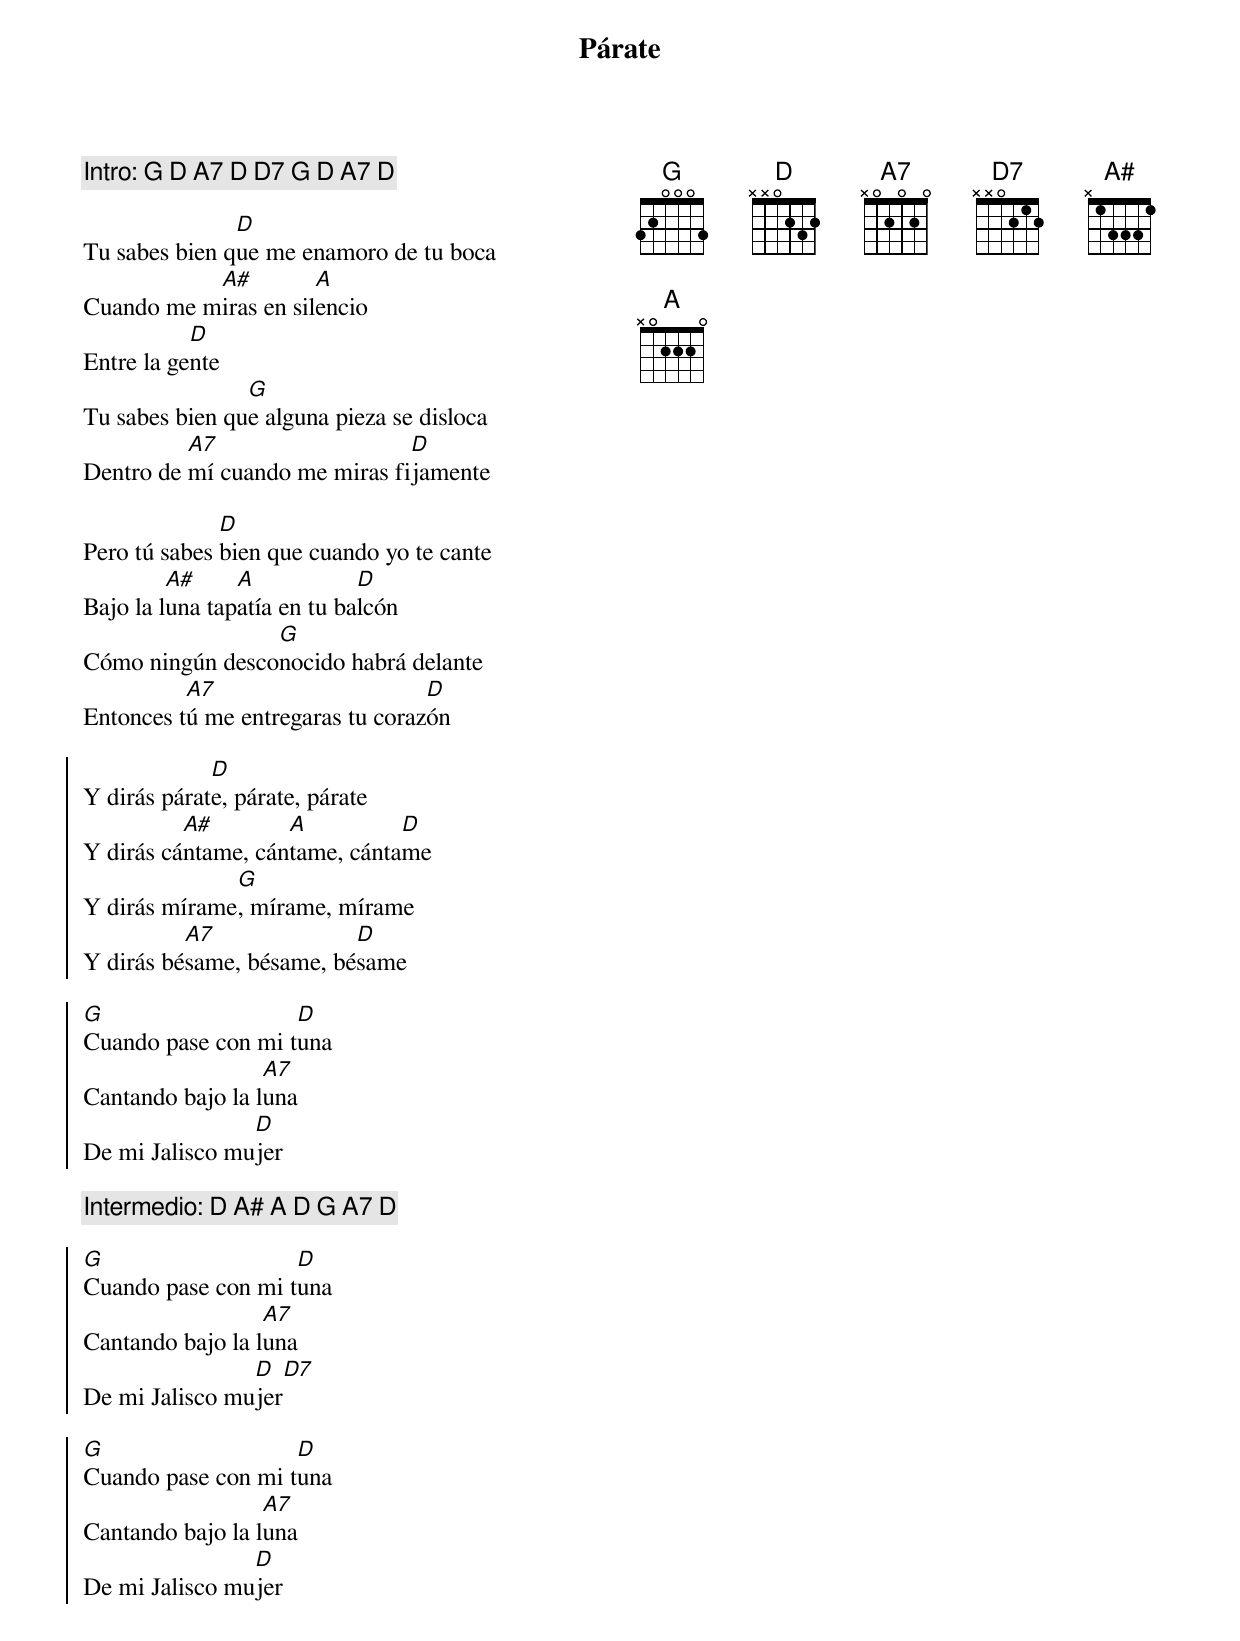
{title: Párate}
{columns: 2}
{Define: E7 frets 0 2 0 1 0 0}
{comment: Intro: [G] [D] [A7] [D] [D7] [G] [D] [A7] [D] }

{start_of_verse}
Tu sabes bien q[D]ue me enamoro de tu boca
Cuando me m[A#]iras en sil[A]encio
Entre la ge[D]nte
Tu sabes bien qu[G]e alguna pieza se disloca
Dentro de [A7]mí cuando me miras fi[D]jamente
{end_of_verse}

{start_of_verse}
Pero tú sabes [D]bien que cuando yo te cante
Bajo la l[A#]una tap[A]atía en tu ba[D]lcón
Cómo ningún desco[G]nocido habrá delante
Entonces t[A7]ú me entregaras tu coraz[D]ón
{end_of_verse}

{start_of_chorus}
Y dirás párat[D]e, párate, párate
Y dirás cá[A#]ntame, cán[A]tame, cánta[D]me
Y dirás mírame[G], mírame, mírame
Y dirás bé[A7]same, bésame, bé[D]same

[G]Cuando pase con mi t[D]una
Cantando bajo la l[A7]una
De mi Jalisco mu[D]jer
{end_of_chorus}

{comment: Intermedio: [D] [A#] [A] [D] [G] [A7] [D] }

{start_of_chorus}
[G]Cuando pase con mi t[D]una
Cantando bajo la l[A7]una
De mi Jalisco mu[D]jer[D7]

[G]Cuando pase con mi t[D]una
Cantando bajo la l[A7]una
De mi Jalisco mu[D]jer
{end_of_chorus}
